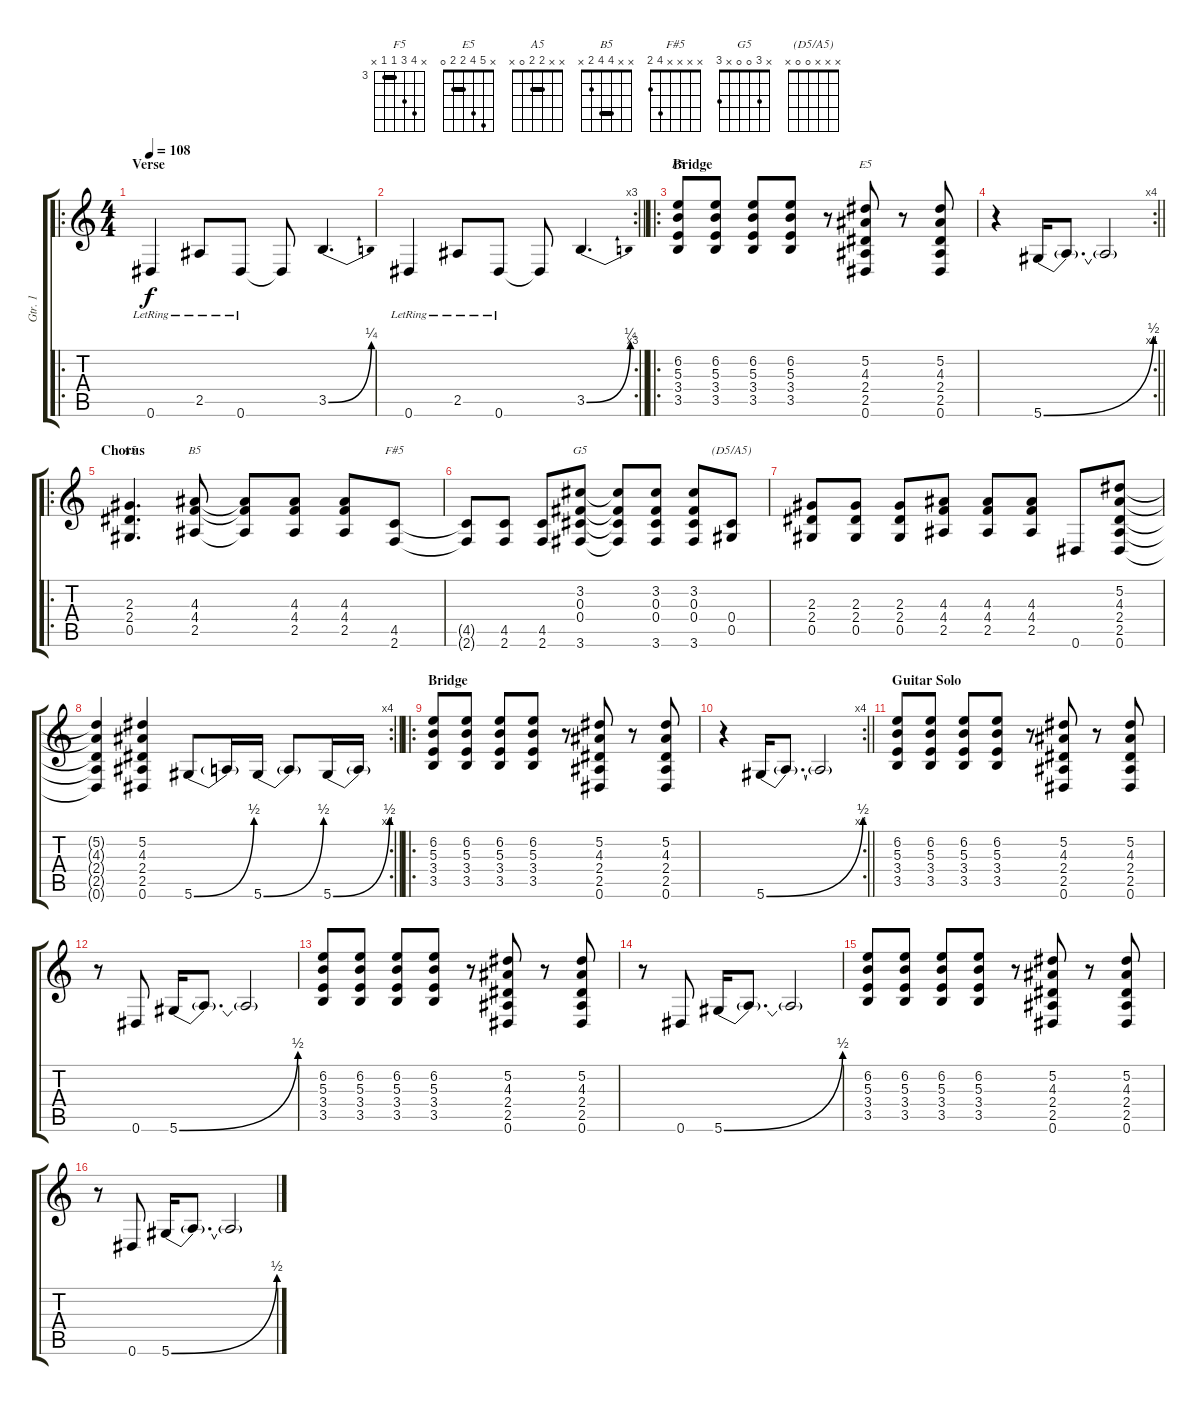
\track ("Gtr. 1" "Gtr. 1") {instrument distortionguitar}
\staff {score tabs}
\tuning (Eb4 Bb3 Gb3 Db3 Ab2 Eb2) {hide}
\chord ("F5" x 6 5 3 3 x) {firstfret 3 barre 3}
\chord ("E5" x 5 4 2 2 0) {barre 2}
\chord ("A5" x x 2 2 0 x) {barre 2}
\chord ("B5" x x 4 4 2 x) {barre 4}
\chord ("F#5" x x x x 4 2)
\chord ("G5" x 3 0 0 x 3)
\chord ("(D5/A5)" x x x 0 0 x)
\ro
\ts (4 4)
\section ("" "Verse")
\tempo 108
\clef g2
\ks c
0.6{lr}.4{dy f} 2.5{lr}.8 0.6{lr}.8 0.6{t}.8 3.5{be (bend 0 0 60 1)}.4{d} |
\rc 3
\barLineRight lightlight
0.6{lr}.4 2.5{lr}.8 0.6{lr}.8 0.6{t}.8 3.5{be (bend 0 0 60 1)}.4{d} |
\ro
\section ("" "Bridge")
(6.2 5.3 3.4 3.5).8{ch "F5"} (6.2 5.3 3.4 3.5).8 (6.2 5.3 3.4 3.5).8 (6.2 5.3 3.4 3.5).8 r.8 (5.2 4.3 2.4 2.5 0.6).8{ch "E5"} r.8 (5.2 4.3 2.4 2.5 0.6).8 |
\rc 4
\barLineRight lightlight
r.4 5.6{be (bend 0 0 60 2)}.16 5.6{t}.8{d} 5.6{t}.2 |
\ro
\section ("" "Chorus")
(2.3 2.4 0.5).4{d ch "A5"} (4.3 4.4 2.5).8{ch "B5"} (4.3{t} 4.4{t} 2.5{t}).8 (4.3 4.4 2.5).8 (4.3 4.4 2.5).8 (4.5 2.6).8{ch "F#5"} |
(4.5{t} 2.6{t}).8 (4.5 2.6).8 (4.5 2.6).8 (3.2 0.3 0.4 3.6).8{ch "G5"} (3.2{t} 0.3{t} 0.4{t} 3.6{t}).8 (3.2 0.3 0.4 3.6).8 (3.2 0.3 0.4 3.6).8 (0.4 0.5).8{ch "(D5/A5)"} |
(2.3 2.4 0.5).8 (2.3 2.4 0.5).8 (2.3 2.4 0.5).8 (4.3 4.4 2.5).8 (4.3 4.4 2.5).8 (4.3 4.4 2.5).8 0.6.8 (5.2 4.3 2.4 2.5 0.6).8 |
\rc 4
\barLineRight lightlight
(5.2{t} 4.3{t} 2.4{t} 2.5{t} 0.6{t}).4 (5.2 4.3 2.4 2.5 0.6).4 5.6{be (bend 0 0 60 2)}.8 5.6{t}.16 5.6{be (bend 0 0 60 2)}.16 5.6{t}.8 5.6{be (bend 0 0 60 2)}.16 5.6{t}.16 |
\ro
\section ("" "Bridge")
(6.2 5.3 3.4 3.5).8 (6.2 5.3 3.4 3.5).8 (6.2 5.3 3.4 3.5).8 (6.2 5.3 3.4 3.5).8 r.8 (5.2 4.3 2.4 2.5 0.6).8 r.8 (5.2 4.3 2.4 2.5 0.6).8 |
\rc 4
\barLineRight lightlight
r.4 5.6{be (bend 0 0 60 2)}.16 5.6{t}.8{d} 5.6{t}.2 |
\section ("" "Guitar Solo")
(6.2 5.3 3.4 3.5).8 (6.2 5.3 3.4 3.5).8 (6.2 5.3 3.4 3.5).8 (6.2 5.3 3.4 3.5).8 r.8 (5.2 4.3 2.4 2.5 0.6).8 r.8 (5.2 4.3 2.4 2.5 0.6).8 |
r.8 0.6.8 5.6{be (bend 0 0 60 2)}.16 5.6{t}.8{d} 5.6{t}.2 |
(6.2 5.3 3.4 3.5).8 (6.2 5.3 3.4 3.5).8 (6.2 5.3 3.4 3.5).8 (6.2 5.3 3.4 3.5).8 r.8 (5.2 4.3 2.4 2.5 0.6).8 r.8 (5.2 4.3 2.4 2.5 0.6).8 |
r.8 0.6.8 5.6{be (bend 0 0 60 2)}.16 5.6{t}.8{d} 5.6{t}.2 |
(6.2 5.3 3.4 3.5).8 (6.2 5.3 3.4 3.5).8 (6.2 5.3 3.4 3.5).8 (6.2 5.3 3.4 3.5).8 r.8 (5.2 4.3 2.4 2.5 0.6).8 r.8 (5.2 4.3 2.4 2.5 0.6).8 |
r.8 0.6.8 5.6{be (bend 0 0 60 2)}.16 5.6{t}.8{d} 5.6{t}.2
